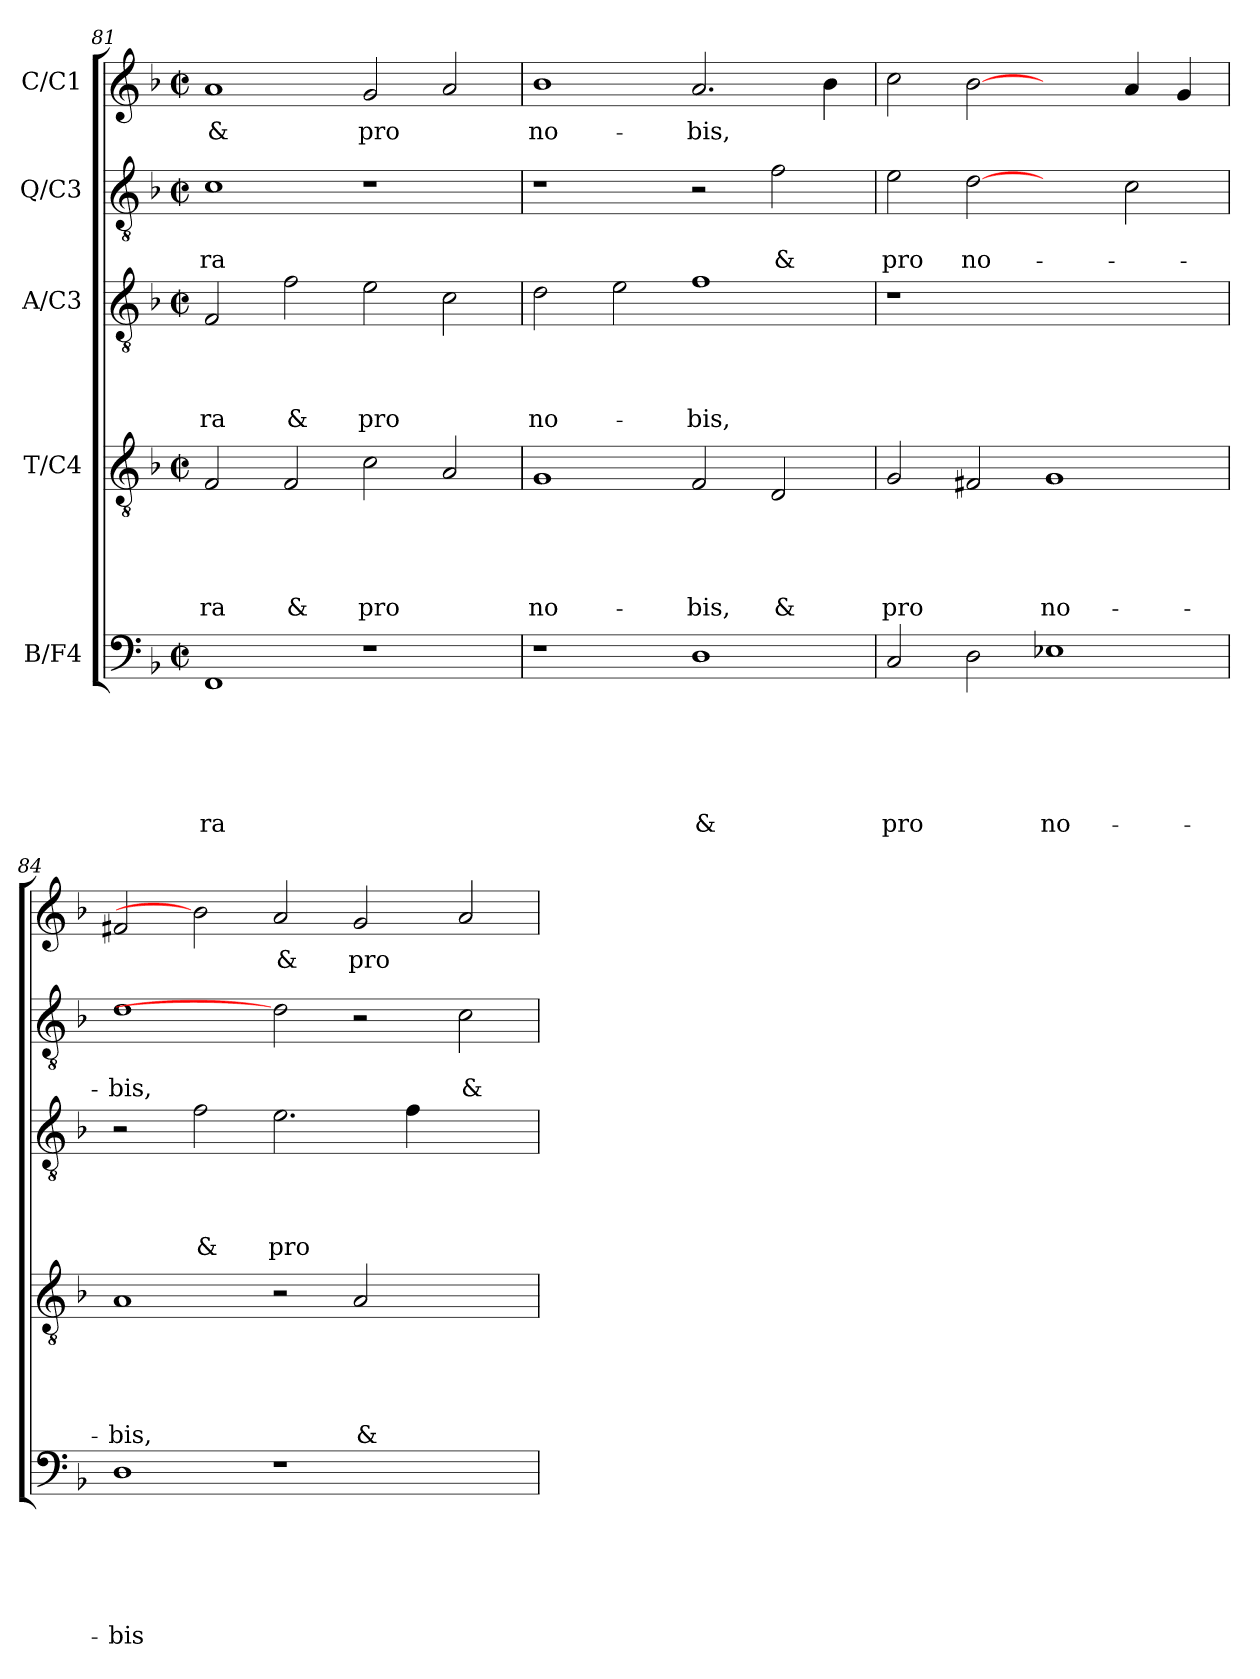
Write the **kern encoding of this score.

**kern	**text	**text	**text	**text	**text	**text	**kern	**text	**text	**text	**text	**text	**kern	**text	**text	**text	**text	**kern	**text	**text	**kern	**text
*part5	*part5	*part5	*part5	*part5	*part5	*part5	*part4	*part4	*part4	*part4	*part4	*part4	*part3	*part3	*part3	*part3	*part3	*part2	*part2	*part2	*part1	*part1
*staff5	*staff5	*staff5	*staff5	*staff5	*staff5	*staff5	*staff4	*staff4	*staff4	*staff4	*staff4	*staff4	*staff3	*staff3	*staff3	*staff3	*staff3	*staff2	*staff2	*staff2	*staff1	*staff1
*I"B/F4	*	*	*	*	*	*	*I"T/C4	*	*	*	*	*	*I"A/C3	*	*	*	*	*I"Q/C3	*	*	*I"C/C1	*
!!LO:LB:g=z
*clefF4	*	*	*	*	*	*	*clefGv2	*	*	*	*	*	*clefGv2	*	*	*	*	*clefGv2	*	*	*clefG2	*
*k[b-]	*	*	*	*	*	*	*k[b-]	*	*	*	*	*	*k[b-]	*	*	*	*	*k[b-]	*	*	*k[b-]	*
*F:	*	*	*	*	*	*	*F:	*	*	*	*	*	*F:	*	*	*	*	*F:	*	*	*F:	*
*M2/2	*	*	*	*	*	*	*M2/2	*	*	*	*	*	*M2/2	*	*	*	*	*M2/2	*	*	*M2/2	*
*met(c|)	*	*	*	*	*	*	*met(c|)	*	*	*	*	*	*met(c|)	*	*	*	*	*met(c|)	*	*	*met(c|)	*
=81	=81	=81	=81	=81	=81	=81	=81	=81	=81	=81	=81	=81	=81	=81	=81	=81	=81	=81	=81	=81	=81	=81
!	!	!	!	!	!	!LO:LY:b	!	!	!	!	!	!LO:LY:b	!	!	!	!	!LO:LY:b	!	!	!LO:LY:b	!	!LO:LY:b
1FF	.	.	.	.	.	-ra	2F/	.	.	.	.	-ra	2F/	.	.	.	-ra	1c	.	-ra	1a	&
!	!	!	!	!	!	!	!	!	!	!	!	!LO:LY:b	!	!	!	!	!LO:LY:b	!	!	!	!	!
.	.	.	.	.	.	.	2F/	.	.	.	.	&	2f\	.	.	.	&	.	.	.	.	.
!	!	!	!	!	!	!	!	!	!	!	!	!LO:LY:b	!	!	!	!	!LO:LY:b	!	!	!	!	!LO:LY:b
1r	.	.	.	.	.	.	2c\	.	.	.	.	pro	2e\	.	.	.	pro	1r	.	.	2g/	pro
.	.	.	.	.	.	.	2A/	.	.	.	.	.	2c\	.	.	.	.	.	.	.	2a/	.
=82	=82	=82	=82	=82	=82	=82	=82	=82	=82	=82	=82	=82	=82	=82	=82	=82	=82	=82	=82	=82	=82	=82
!	!	!	!	!	!	!	!	!	!	!	!	!LO:LY:b	!	!	!	!	!LO:LY:b	!	!	!	!	!LO:LY:b
1r	.	.	.	.	.	.	1G	.	.	.	.	no-	2d\	.	.	.	no-	1r	.	.	1b-	no-
.	.	.	.	.	.	.	.	.	.	.	.	.	2e\	.	.	.	.	.	.	.	.	.
!	!	!	!	!	!	!LO:LY:b	!	!	!	!	!	!LO:LY:b	!	!	!	!	!LO:LY:b	!	!	!	!	!LO:LY:b
1D	.	.	.	.	.	&	2F/	.	.	.	.	-bis,	1f	.	.	.	-bis,	2r	.	.	2.a/	-bis,
!	!	!	!	!	!	!	!	!	!	!	!	!LO:LY:b	!	!	!	!	!	!	!	!LO:LY:b	!	!
.	.	.	.	.	.	.	2D/	.	.	.	.	&	.	.	.	.	.	2f\	.	&	.	.
.	.	.	.	.	.	.	.	.	.	.	.	.	.	.	.	.	.	.	.	.	4b-\	.
=83	=83	=83	=83	=83	=83	=83	=83	=83	=83	=83	=83	=83	=83	=83	=83	=83	=83	=83	=83	=83	=83	=83
!	!	!	!	!	!	!LO:LY:b	!	!	!	!	!	!LO:LY:b	!	!	!	!	!	!	!	!LO:LY:b	!	!
2C/	.	.	.	.	.	pro	2G/	.	.	.	.	pro	1r	.	.	.	.	2e\	.	pro	2cc\	.
!	!	!	!	!	!	!	!	!	!	!	!	!	!	!	!	!	!	!	!	!LO:LY:b	!	!
2D\	.	.	.	.	.	.	2F#X/	.	.	.	.	.	.	.	.	.	.	[2d	.	no-	[2b-	.
!	!	!	!	!	!	!LO:LY:b	!	!	!	!	!	!LO:LY:b	!	!	!	!	!	!	!	!	!	!
1E-X	.	.	.	.	.	no-	1G	.	.	.	.	no-	1ryy	.	.	.	.	2ryy	.	.	2ryy	.
.	.	.	.	.	.	.	.	.	.	.	.	.	.	.	.	.	.	2c\	.	.	4a/	.
.	.	.	.	.	.	.	.	.	.	.	.	.	.	.	.	.	.	.	.	.	4g/	.
=84	=84	=84	=84	=84	=84	=84	=84	=84	=84	=84	=84	=84	=84	=84	=84	=84	=84	=84	=84	=84	=84	=84
!	!	!	!	!	!	!LO:LY:b	!	!	!	!	!	!LO:LY:b	!	!	!	!	!	!	!	!LO:LY:b	!	!
1D	.	.	.	.	.	-bis	1A	.	.	.	.	-bis,	2r	.	.	.	.	1d	.	-bis,	2f#X/	.
!	!	!	!	!	!	!	!	!	!	!	!	!	!	!	!	!	!LO:LY:b	!	!	!	!	!
.	.	.	.	.	.	.	.	.	.	.	.	.	2f\	.	.	.	&	.	.	.	2b-]	.
!	!	!	!	!	!	!	!	!	!	!	!	!	!	!	!	!	!LO:LY:b	!	!	!	!	!LO:LY:b
1r	.	.	.	.	.	.	2r	.	.	.	.	.	2.e\	.	.	.	pro	2d]	.	.	2a/	&
!	!	!	!	!	!	!	!	!	!	!	!	!LO:LY:b	!	!	!	!	!	!	!	!	!	!LO:LY:b
.	.	.	.	.	.	.	2A/	.	.	.	.	&	.	.	.	.	.	2r	.	.	2g/	pro
.	.	.	.	.	.	.	.	.	.	.	.	.	4f\	.	.	.	.	.	.	.	.	.
!	!	!	!	!	!	!	!	!	!	!	!	!	!	!	!	!	!	!	!	!LO:LY:b	!	!
2ryy	.	.	.	.	.	.	2ryy	.	.	.	.	.	2ryy	.	.	.	.	2c\	.	&	2a/	.
=	=	=	=	=	=	=	=	=	=	=	=	=	=	=	=	=	=	=	=	=	=	=
*-	*-	*-	*-	*-	*-	*-	*-	*-	*-	*-	*-	*-	*-	*-	*-	*-	*-	*-	*-	*-	*-	*-
